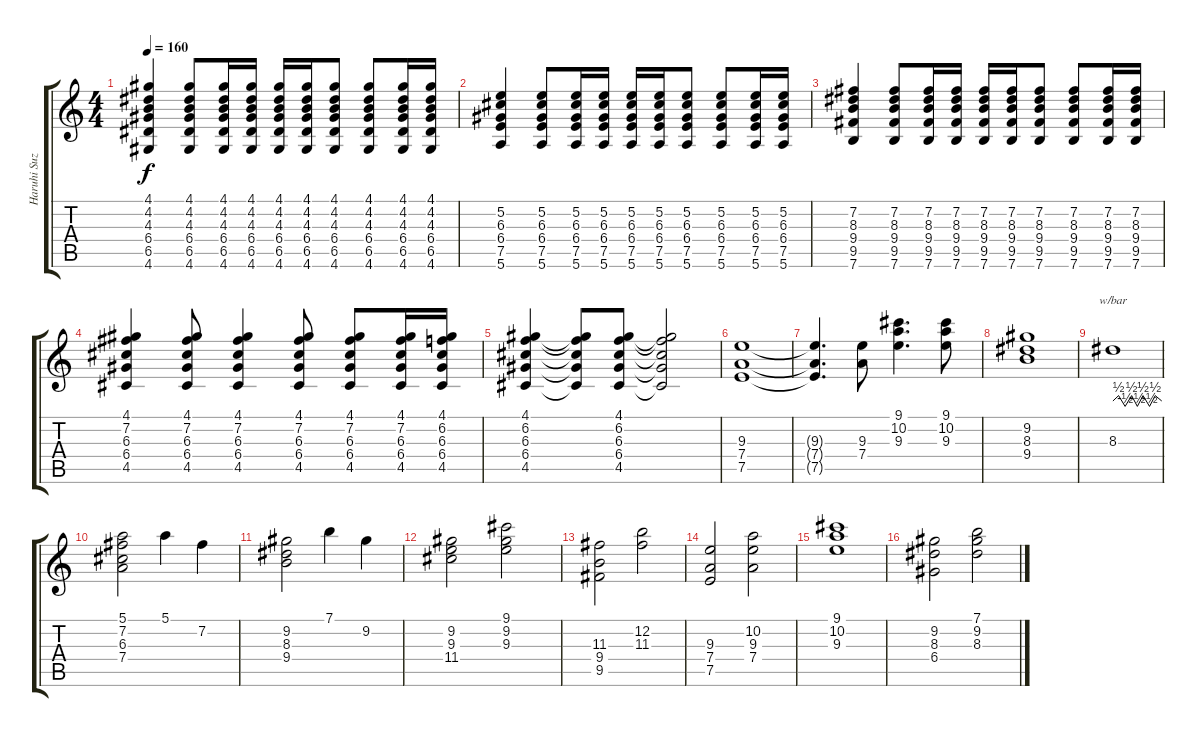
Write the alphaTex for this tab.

\track ("Haruhi Suzumiya (Rhythm Guitar)" "Haruhi Suz") {instrument overdrivenguitar}
\staff {score tabs}
\tuning (E4 B3 G3 D3 A2 E2) {hide}
\ts (4 4)
\tempo 160
\clef g2
\ks c
(4.1 4.2 4.3 6.4 6.5 4.6).4{dy f} (4.1 4.2 4.3 6.4 6.5 4.6).8 (4.1 4.2 4.3 6.4 6.5 4.6).16 (4.1 4.2 4.3 6.4 6.5 4.6).16 (4.1 4.2 4.3 6.4 6.5 4.6).16 (4.1 4.2 4.3 6.4 6.5 4.6).16 (4.1 4.2 4.3 6.4 6.5 4.6).8 (4.1 4.2 4.3 6.4 6.5 4.6).8 (4.1 4.2 4.3 6.4 6.5 4.6).16 (4.1 4.2 4.3 6.4 6.5 4.6).16 |
(5.2 6.3 6.4 7.5 5.6).4 (5.2 6.3 6.4 7.5 5.6).8 (5.2 6.3 6.4 7.5 5.6).16 (5.2 6.3 6.4 7.5 5.6).16 (5.2 6.3 6.4 7.5 5.6).16 (5.2 6.3 6.4 7.5 5.6).16 (5.2 6.3 6.4 7.5 5.6).8 (5.2 6.3 6.4 7.5 5.6).8 (5.2 6.3 6.4 7.5 5.6).16 (5.2 6.3 6.4 7.5 5.6).16 |
(7.2 8.3 9.4 9.5 7.6).4 (7.2 8.3 9.4 9.5 7.6).8 (7.2 8.3 9.4 9.5 7.6).16 (7.2 8.3 9.4 9.5 7.6).16 (7.2 8.3 9.4 9.5 7.6).16 (7.2 8.3 9.4 9.5 7.6).16 (7.2 8.3 9.4 9.5 7.6).8 (7.2 8.3 9.4 9.5 7.6).8 (7.2 8.3 9.4 9.5 7.6).16 (7.2 8.3 9.4 9.5 7.6).16 |
(4.1 7.2 6.3 6.4 4.5).4 (4.1 7.2 6.3 6.4 4.5).8 (4.1 7.2 6.3 6.4 4.5).4 (4.1 7.2 6.3 6.4 4.5).8 (4.1 7.2 6.3 6.4 4.5).8 (4.1 7.2 6.3 6.4 4.5).16 (4.1 6.2 6.3 6.4 4.5).16 |
(4.1 6.2 6.3 6.4 4.5).4 (4.1{t} 6.2{t} 6.3{t} 6.4{t} 4.5{t}).8 (4.1 6.2 6.3 6.4 4.5).8 (4.1{t} 6.2{t} 6.3{t} 6.4{t} 4.5{t}).2 |
(9.3 7.4 7.5).1 |
(9.3{t} 7.4{t} 7.5{t}).4{d} (9.3 7.4).8 (9.1 10.2 9.3).4{d} (9.1 10.2 9.3).8 |
(9.2 8.3 9.4).1 |
8.3.1{tbe (custom default 0 0 7 2 15 -2 23 2 30 -2 37 2 45 -2 52 2 60 0)} |
(5.1 7.2 6.3 7.4).2 5.1.4 7.2.4 |
(9.2 8.3 9.4).2 7.1.4 9.2.4 |
(9.2 9.3 11.4).2 (9.1 9.2 9.3).2 |
(11.3 9.4 9.5).2 (12.2 11.3).2 |
(9.3 7.4 7.5).2 (10.2 9.3 7.4).2 |
(9.1 10.2 9.3).1 |
(9.2 8.3 6.4).2 (7.1 9.2 8.3).2
